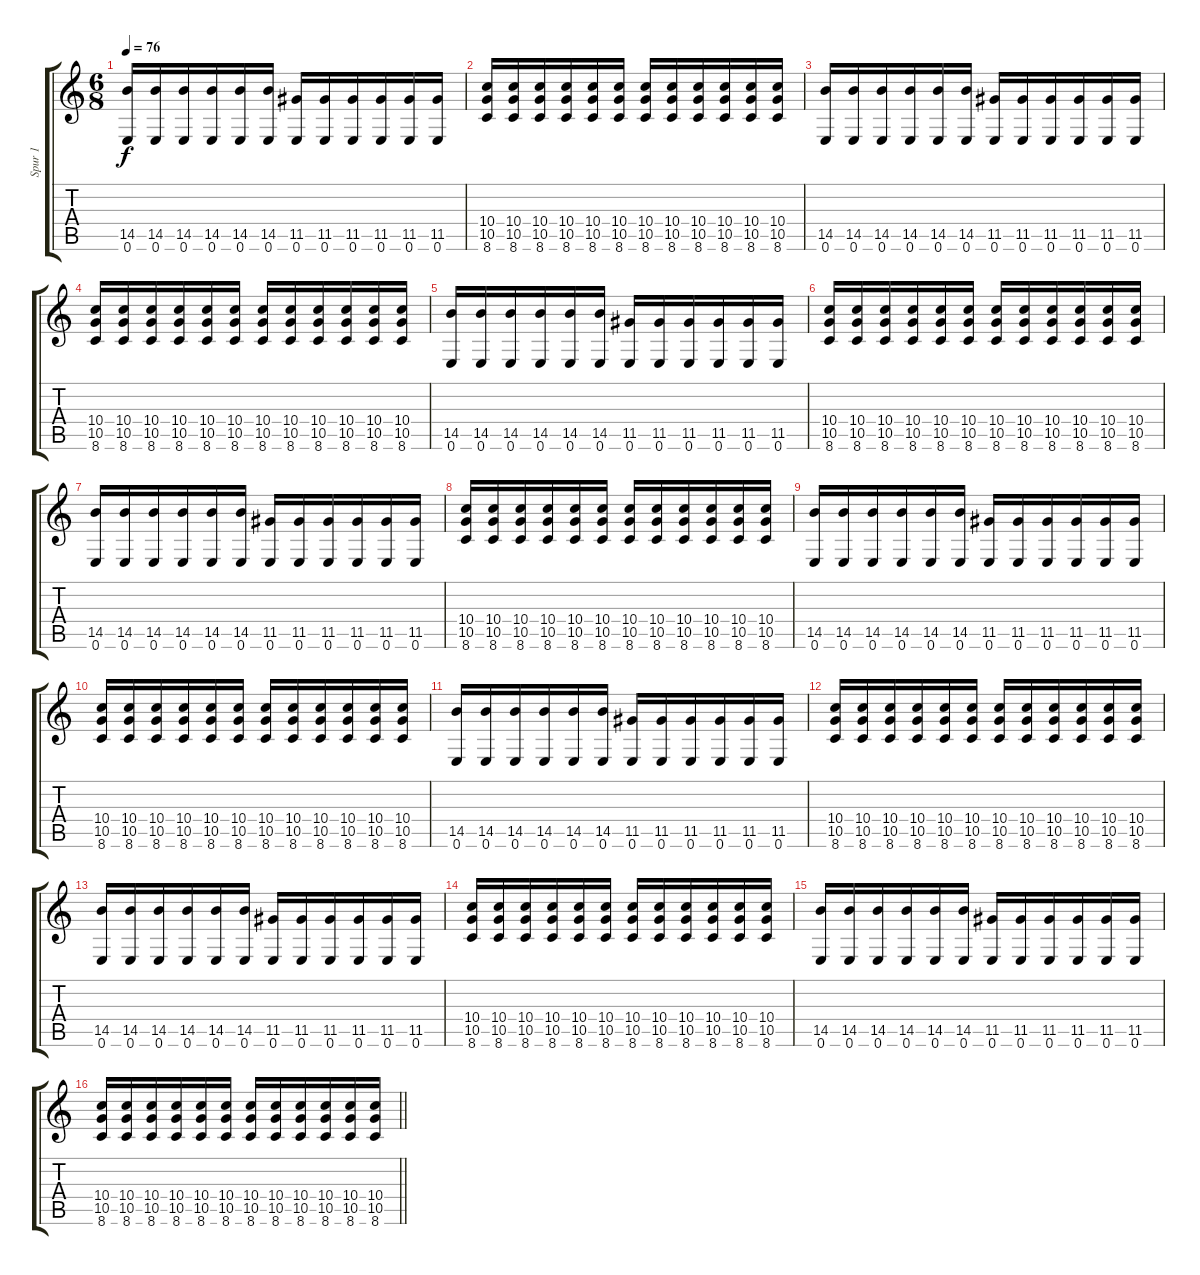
\track ("Spur 1" "Spur 1") {instrument distortionguitar}
\staff {score tabs}
\tuning (E4 B3 G3 D3 A2 E2) {hide}
\ts (6 8)
\tempo 76
\clef g2
\ks c
(14.5 0.6).16{dy f} (14.5 0.6).16 (14.5 0.6).16 (14.5 0.6).16 (14.5 0.6).16 (14.5 0.6).16 (11.5 0.6).16 (11.5 0.6).16 (11.5 0.6).16 (11.5 0.6).16 (11.5 0.6).16 (11.5 0.6).16 |
(10.4 10.5 8.6).16 (10.4 10.5 8.6).16 (10.4 10.5 8.6).16 (10.4 10.5 8.6).16 (10.4 10.5 8.6).16 (10.4 10.5 8.6).16 (10.4 10.5 8.6).16 (10.4 10.5 8.6).16 (10.4 10.5 8.6).16 (10.4 10.5 8.6).16 (10.4 10.5 8.6).16 (10.4 10.5 8.6).16 |
(14.5 0.6).16 (14.5 0.6).16 (14.5 0.6).16 (14.5 0.6).16 (14.5 0.6).16 (14.5 0.6).16 (11.5 0.6).16 (11.5 0.6).16 (11.5 0.6).16 (11.5 0.6).16 (11.5 0.6).16 (11.5 0.6).16 |
(10.4 10.5 8.6).16 (10.4 10.5 8.6).16 (10.4 10.5 8.6).16 (10.4 10.5 8.6).16 (10.4 10.5 8.6).16 (10.4 10.5 8.6).16 (10.4 10.5 8.6).16 (10.4 10.5 8.6).16 (10.4 10.5 8.6).16 (10.4 10.5 8.6).16 (10.4 10.5 8.6).16 (10.4 10.5 8.6).16 |
(14.5 0.6).16 (14.5 0.6).16 (14.5 0.6).16 (14.5 0.6).16 (14.5 0.6).16 (14.5 0.6).16 (11.5 0.6).16 (11.5 0.6).16 (11.5 0.6).16 (11.5 0.6).16 (11.5 0.6).16 (11.5 0.6).16 |
(10.4 10.5 8.6).16 (10.4 10.5 8.6).16 (10.4 10.5 8.6).16 (10.4 10.5 8.6).16 (10.4 10.5 8.6).16 (10.4 10.5 8.6).16 (10.4 10.5 8.6).16 (10.4 10.5 8.6).16 (10.4 10.5 8.6).16 (10.4 10.5 8.6).16 (10.4 10.5 8.6).16 (10.4 10.5 8.6).16 |
(14.5 0.6).16 (14.5 0.6).16 (14.5 0.6).16 (14.5 0.6).16 (14.5 0.6).16 (14.5 0.6).16 (11.5 0.6).16 (11.5 0.6).16 (11.5 0.6).16 (11.5 0.6).16 (11.5 0.6).16 (11.5 0.6).16 |
(10.4 10.5 8.6).16 (10.4 10.5 8.6).16 (10.4 10.5 8.6).16 (10.4 10.5 8.6).16 (10.4 10.5 8.6).16 (10.4 10.5 8.6).16 (10.4 10.5 8.6).16 (10.4 10.5 8.6).16 (10.4 10.5 8.6).16 (10.4 10.5 8.6).16 (10.4 10.5 8.6).16 (10.4 10.5 8.6).16 |
(14.5 0.6).16 (14.5 0.6).16 (14.5 0.6).16 (14.5 0.6).16 (14.5 0.6).16 (14.5 0.6).16 (11.5 0.6).16 (11.5 0.6).16 (11.5 0.6).16 (11.5 0.6).16 (11.5 0.6).16 (11.5 0.6).16 |
(10.4 10.5 8.6).16 (10.4 10.5 8.6).16 (10.4 10.5 8.6).16 (10.4 10.5 8.6).16 (10.4 10.5 8.6).16 (10.4 10.5 8.6).16 (10.4 10.5 8.6).16 (10.4 10.5 8.6).16 (10.4 10.5 8.6).16 (10.4 10.5 8.6).16 (10.4 10.5 8.6).16 (10.4 10.5 8.6).16 |
(14.5 0.6).16 (14.5 0.6).16 (14.5 0.6).16 (14.5 0.6).16 (14.5 0.6).16 (14.5 0.6).16 (11.5 0.6).16 (11.5 0.6).16 (11.5 0.6).16 (11.5 0.6).16 (11.5 0.6).16 (11.5 0.6).16 |
(10.4 10.5 8.6).16 (10.4 10.5 8.6).16 (10.4 10.5 8.6).16 (10.4 10.5 8.6).16 (10.4 10.5 8.6).16 (10.4 10.5 8.6).16 (10.4 10.5 8.6).16 (10.4 10.5 8.6).16 (10.4 10.5 8.6).16 (10.4 10.5 8.6).16 (10.4 10.5 8.6).16 (10.4 10.5 8.6).16 |
(14.5 0.6).16 (14.5 0.6).16 (14.5 0.6).16 (14.5 0.6).16 (14.5 0.6).16 (14.5 0.6).16 (11.5 0.6).16 (11.5 0.6).16 (11.5 0.6).16 (11.5 0.6).16 (11.5 0.6).16 (11.5 0.6).16 |
(10.4 10.5 8.6).16 (10.4 10.5 8.6).16 (10.4 10.5 8.6).16 (10.4 10.5 8.6).16 (10.4 10.5 8.6).16 (10.4 10.5 8.6).16 (10.4 10.5 8.6).16 (10.4 10.5 8.6).16 (10.4 10.5 8.6).16 (10.4 10.5 8.6).16 (10.4 10.5 8.6).16 (10.4 10.5 8.6).16 |
(14.5 0.6).16 (14.5 0.6).16 (14.5 0.6).16 (14.5 0.6).16 (14.5 0.6).16 (14.5 0.6).16 (11.5 0.6).16 (11.5 0.6).16 (11.5 0.6).16 (11.5 0.6).16 (11.5 0.6).16 (11.5 0.6).16 |
\barLineRight lightlight
(10.4 10.5 8.6).16 (10.4 10.5 8.6).16 (10.4 10.5 8.6).16 (10.4 10.5 8.6).16 (10.4 10.5 8.6).16 (10.4 10.5 8.6).16 (10.4 10.5 8.6).16 (10.4 10.5 8.6).16 (10.4 10.5 8.6).16 (10.4 10.5 8.6).16 (10.4 10.5 8.6).16 (10.4 10.5 8.6).16
